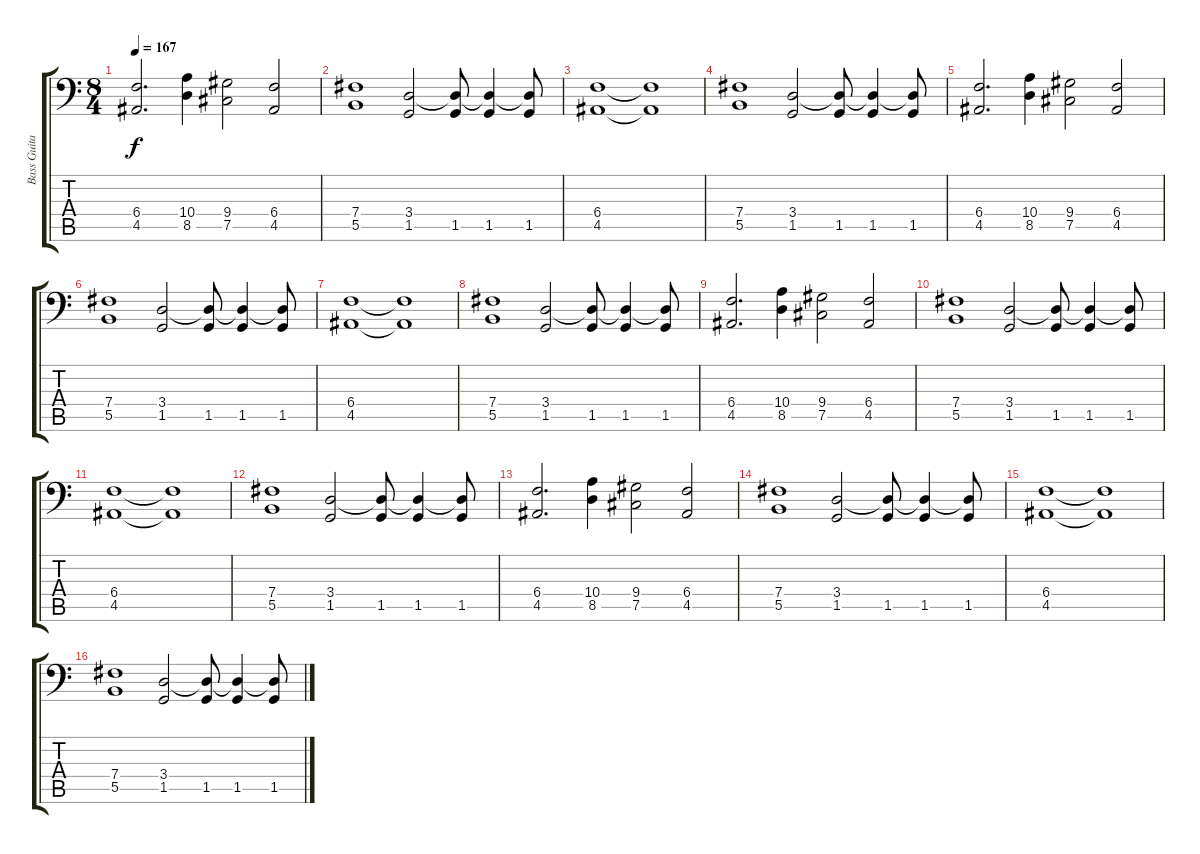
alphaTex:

\track ("Bass Guitar" "Bass Guita") {instrument electricbassfinger}
\staff {score tabs}
\tuning (Db3 Ab2 E2 B1 Gb1 B0) {hide}
\ts (8 4)
\tempo 167
\clef f4
\ks c
(6.4 4.5).2{d dy f} (10.4 8.5).4 (9.4 7.5).2 (6.4 4.5).2 |
(7.4 5.5).1 (3.4 1.5).2 (3.4{t} 1.5).8 (3.4{t} 1.5).4 (3.4{t} 1.5).8 |
(6.4 4.5).1 (6.4{t} 4.5{t}).1 |
(7.4 5.5).1 (3.4 1.5).2 (3.4{t} 1.5).8 (3.4{t} 1.5).4 (3.4{t} 1.5).8 |
(6.4 4.5).2{d} (10.4 8.5).4 (9.4 7.5).2 (6.4 4.5).2 |
(7.4 5.5).1 (3.4 1.5).2 (3.4{t} 1.5).8 (3.4{t} 1.5).4 (3.4{t} 1.5).8 |
(6.4 4.5).1 (6.4{t} 4.5{t}).1 |
(7.4 5.5).1 (3.4 1.5).2 (3.4{t} 1.5).8 (3.4{t} 1.5).4 (3.4{t} 1.5).8 |
(6.4 4.5).2{d} (10.4 8.5).4 (9.4 7.5).2 (6.4 4.5).2 |
(7.4 5.5).1 (3.4 1.5).2 (3.4{t} 1.5).8 (3.4{t} 1.5).4 (3.4{t} 1.5).8 |
(6.4 4.5).1 (6.4{t} 4.5{t}).1 |
(7.4 5.5).1 (3.4 1.5).2 (3.4{t} 1.5).8 (3.4{t} 1.5).4 (3.4{t} 1.5).8 |
(6.4 4.5).2{d} (10.4 8.5).4 (9.4 7.5).2 (6.4 4.5).2 |
(7.4 5.5).1 (3.4 1.5).2 (3.4{t} 1.5).8 (3.4{t} 1.5).4 (3.4{t} 1.5).8 |
(6.4 4.5).1 (6.4{t} 4.5{t}).1 |
(7.4 5.5).1 (3.4 1.5).2 (3.4{t} 1.5).8 (3.4{t} 1.5).4 (3.4{t} 1.5).8
